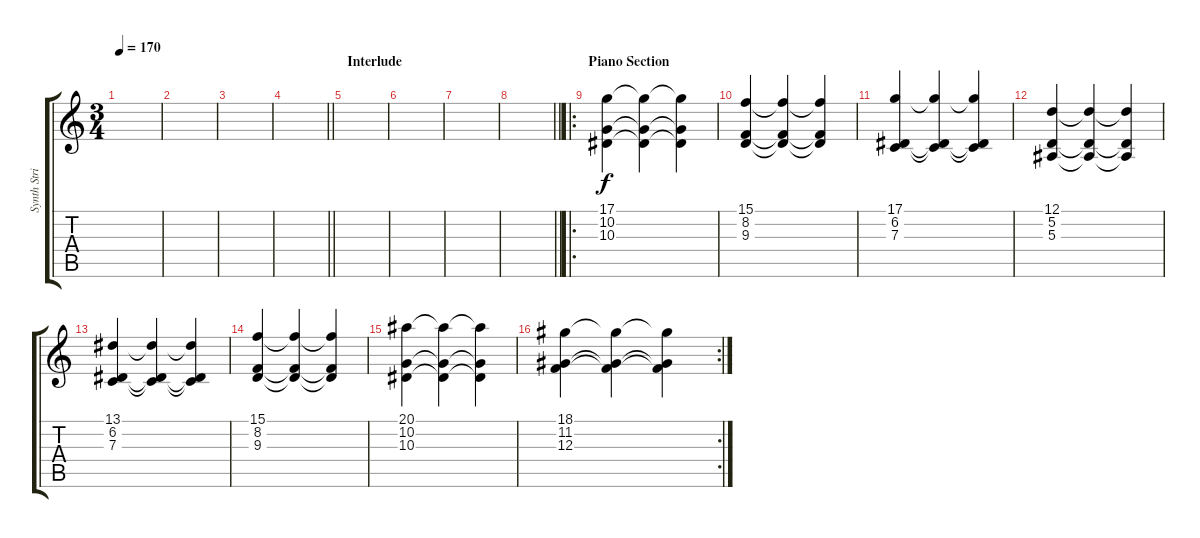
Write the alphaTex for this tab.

\track ("Synth Strings" "Synth Stri") {instrument stringensemble1}
\staff {score tabs}
\tuning (D4 A3 F3 C3 G2 C2) {hide}
\ts (3 4)
\tempo 170
\clef g2
\ks c
|
|
|
\barLineRight lightlight
|
\section ("" "Interlude")
|
|
|
\barLineRight lightlight
|
\ro
\section ("" "Piano Section")
(17.1 10.2 10.3).4 (17.1{t} 10.2{t} 10.3{t}).4 (17.1{t} 10.2{t} 10.3{t}).4 |
(15.1 8.2 9.3).4 (15.1{t} 8.2{t} 9.3{t}).4 (15.1{t} 8.2{t} 9.3{t}).4 |
(17.1 6.2 7.3).4 (17.1{t} 6.2{t} 7.3{t}).4 (17.1{t} 6.2{t} 7.3{t}).4 |
(12.1 5.2 5.3).4 (12.1{t} 5.2{t} 5.3{t}).4 (12.1{t} 5.2{t} 5.3{t}).4 |
(13.1 6.2 7.3).4 (13.1{t} 6.2{t} 7.3{t}).4 (13.1{t} 6.2{t} 7.3{t}).4 |
(15.1 8.2 9.3).4 (15.1{t} 8.2{t} 9.3{t}).4 (15.1{t} 8.2{t} 9.3{t}).4 |
(20.1 10.2 10.3).4 (20.1{t} 10.2{t} 10.3{t}).4 (20.1{t} 10.2{t} 10.3{t}).4 |
\rc 2
(18.1 11.2 12.3).4 (18.1{t} 11.2{t} 12.3{t}).4 (18.1{t} 11.2{t} 12.3{t}).4
